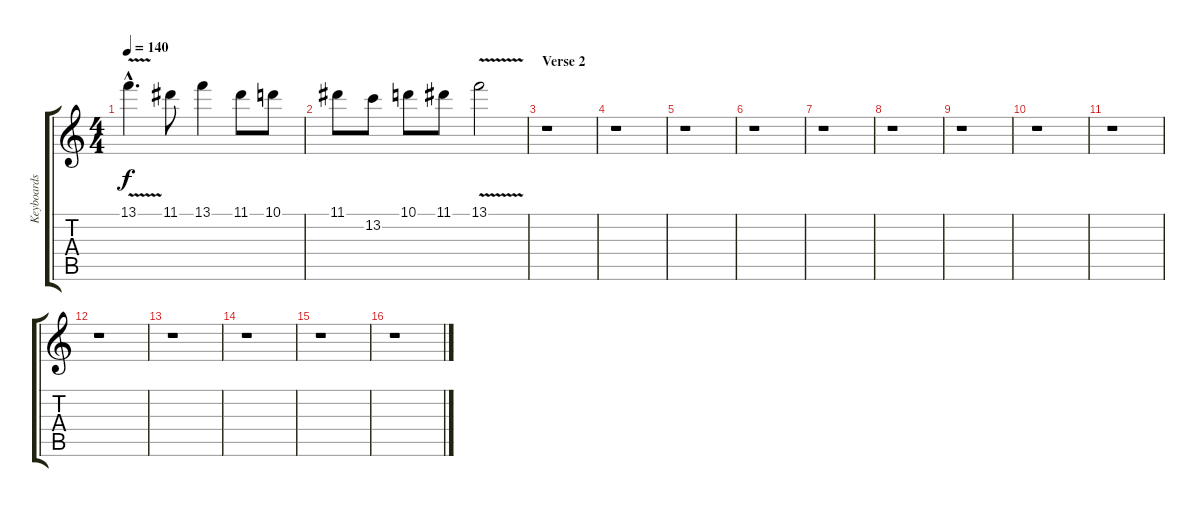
\track ("Keyboards 2" "Keyboards ") {instrument pizzicatostrings}
\staff {score tabs}
\tuning (E5 B4 G4 D4 A3 E3) {hide}
\ts (4 4)
\tempo 140
\clef g2
\ks c
13.1{v hac}.4{d dy f volume 16} 11.1.8 13.1.4 11.1.8 10.1.8 |
11.1.8 13.2.8 10.1.8 11.1.8 13.1{v}.2 |
\section ("" "Verse 2")
r.1 |
r.1 |
r.1 |
r.1 |
r.1 |
r.1 |
r.1 |
r.1 |
r.1 |
r.1 |
r.1 |
r.1 |
r.1 |
r.1
